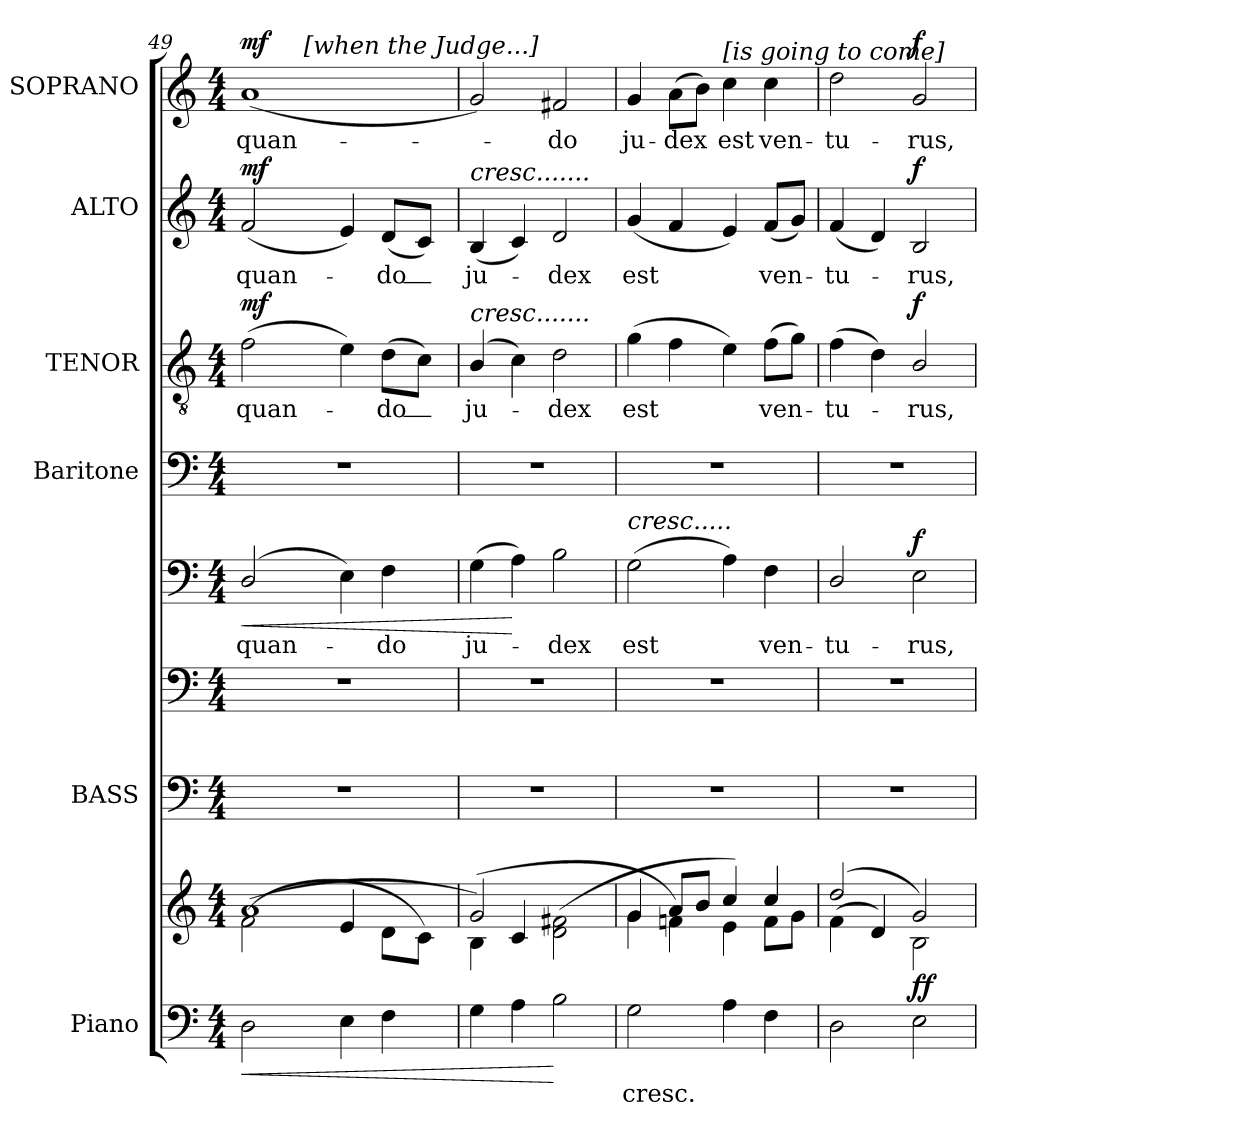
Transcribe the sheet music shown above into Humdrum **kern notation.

**kern	**text	**kern	**dynam	**kern	**kern	**kern	**text	**dynam	**kern	**kern	**text	**dynam	**kern	**text	**dynam	**kern	**text	**dynam
*part6	*part6	*part6	*part6	*part5	*part5	*part5	*part5	*part5	*part4	*part3	*part3	*part3	*part2	*part2	*part2	*part1	*part1	*part1
*staff9	*staff9	*staff8	*staff8/9	*staff7	*staff6	*staff5	*staff5	*staff5/6/7	*staff4	*staff3	*staff3	*staff3	*staff2	*staff2	*staff2	*staff1	*staff1	*staff1
*I"Piano	*	*	*	*I"BASS	*	*	*	*	*I"Baritone	*I"TENOR	*	*	*I"ALTO	*	*	*I"SOPRANO	*	*
*I'Pno.	*	*	*	*I'B.	*	*	*	*	*I'Bar.	*I'T.	*	*	*I'A.	*	*	*I'S.	*	*
*clefF4	*	*clefG2	*	*clefF4	*clefF4	*clefF4	*	*	*clefF4	*clefGv2	*	*	*clefG2	*	*	*clefG2	*	*
*	*	*	*	*	*	*	*	*	*	*ITrd7c12	*	*	*	*	*	*	*	*
*k[]	*	*k[]	*	*k[]	*k[]	*k[]	*	*	*k[]	*k[]	*	*	*k[]	*	*	*k[]	*	*
*C:	*	*C:	*	*C:	*C:	*C:	*	*	*C:	*C:	*	*	*C:	*	*	*C:	*	*
*M4/4	*	*M4/4	*	*M4/4	*M4/4	*M4/4	*	*	*M4/4	*M4/4	*	*	*M4/4	*	*	*M4/4	*	*
=49	=49	=49	=49	=49	=49	=49	=49	=49	=49	=49	=49	=49	=49	=49	=49	=49	=49	=49
!	!	!	!LO:HP:b=2	!	!	!	!	!	!	!	!	!	!	!	!	!	!	!
*	*	*^	*	*	*	*	*	*	*	*	*	*	*	*	*	*	*	*
!	!	!	!	!	!	!	!	!LO:LY:b:color=#000000	!LO:HP:b	!	!	!	!	!	!	!	!	!	!
!	!	!	!	!	!	!	!	!	!	!	!	!LO:LY:b:color=#000000	!	!	!	!	!	!	!
!	!	!	!	!	!	!	!	!	!	!	!	!	!	!	!LO:LY:b:color=#000000	!	!	!	!
!	!	!	!	!	!	!	!	!	!	!	!	!	!	!	!	!	!	!LO:LY:b:color=#000000	!
*	*	*	*	*	*	*	*	*	*	*	*	*	*	*	*	*	*^	*	*
2Di\	.	(1ai	(2fi\	<	1r	1r	(2Di/	quan-	<	1r	(2Fi\	quan-	mf	(2fi/	quan-	mf	(1ai	4ryy	quan-	mf
.	.	.	.	.	.	.	.	.	.	.	.	.	.	.	.	.	.	32ryy	.	.
.	.	.	.	.	.	.	.	.	.	.	.	.	.	.	.	.	.	64ryy	.	.
.	.	.	.	.	.	.	.	.	.	.	.	.	.	.	.	.	.	512ryy	.	.
!	!	!	!	!	!	!	!	!	!	!	!	!	!	!	!	!	!	!LO:TX:a:i:t=[when the Judge...]	!	!
.	.	.	.	.	.	.	.	.	.	.	.	.	.	.	.	.	.	2ryy	.	.
4Ei\	.	.	4ei/	.	.	.	4Ei\)	.	.	.	4Ei\)	.	.	4ei/)	.	.	.	.	.	.
!	!	!	!	!	!	!	!	!LO:LY:b:color=#000000	!	!	!	!	!	!	!	!	!	!	!	!
!	!	!	!	!	!	!	!	!	!	!	!	!LO:LY:b:color=#000000	!	!	!	!	!	!	!	!
!	!	!	!	!	!	!	!	!	!	!	!	!	!	!	!LO:LY:b:color=#000000	!	!	!	!	!
4Fi\	.	.	8di\L	.	.	.	4Fi\	do	.	.	(8Di\L	do_	.	(8di/L	do_	.	.	.	.	.
.	.	.	.	.	.	.	.	.	.	.	.	.	.	.	.	.	.	8ryy	.	.
.	.	.	8ci\J)	.	.	.	.	.	.	.	8Ci\J)	.	.	8ci/J)	.	.	.	.	.	.
.	.	.	.	.	.	.	.	.	.	.	.	.	.	.	.	.	.	16ryy	.	.
.	.	.	.	.	.	.	.	.	.	.	.	.	.	.	.	.	.	128..ryy	.	.
*	*	*	*	*	*	*	*	*	*	*	*	*	*	*	*	*	*v	*v	*	*
=50	=50	=50	=50	=50	=50	=50	=50	=50	=50	=50	=50	=50	=50	=50	=50	=50	=50	=50	=50
*	*	*	*	*	*	*	*	*	*	*	*	*	*	*	*	*	*^	*	*
!	!	!	!	!	!	!	!	!LO:LY:b:color=#000000	!	!	!	!	!	!	!	!	!	!	!	!
*	*	*	*	*	*	*	*	*	*	*	*	*	*	*	*	*	*v	*v	*	*
*	*	*	*	*	*	*	*	*	*	*	*	*	*	*	*	*	*^	*	*
!	!	!	!	!	!	!	!	!	!	!	!	!LO:LY:b:color=#000000	!	!	!	!	!	!	!	!
*	*	*	*	*	*	*	*	*	*	*	*	*	*	*	*	*	*v	*v	*	*
*	*	*	*	*	*	*	*	*	*	*	*	*	*	*	*	*	*^	*	*
!	!	!	!	!	!	!	!	!	!	!	!	!	!	!	!	!	!LO:TX:a:i:t=cresc.......	!	!	!
!	!	!	!	!	!	!	!	!	!	!	!	!	!	!LO:TX:a:i:t=cresc.......	!	!	!	!	!	!
!	!	!	!	!	!	!	!	!	!	!	!LO:TX:a:i:t=cresc.......	!	!	!	!	!	!	!	!	!
!	!	!	!	!	!	!	!	!	!	!	!	!	!	!	!LO:LY:b:color=#000000	!	!	!	!	!
*	*	*	*	*	*	*	*	*	*	*	*	*	*	*	*	*	*v	*v	*	*
4Gi\	.	2gi/)	(4Bi\	.	1r	1r	(4Gi\	ju-	.	1r	(4BBi/	ju-	.	(4Bi/	ju-	.	2gi/)	.	.
4Ai\	.	.	4ci/	.	.	.	4Ai\)	.	[	.	4Ci\)	.	.	4ci/)	.	.	.	.	.
!	!	!	!	!	!	!	!	!LO:LY:b:color=#000000	!	!	!	!	!	!	!	!	!	!	!
!	!	!	!	!	!	!	!	!	!	!	!	!LO:LY:b:color=#000000	!	!	!	!	!	!	!
!	!	!	!	!	!	!	!	!	!	!	!	!	!	!	!LO:LY:b:color=#000000	!	!	!	!
!	!	!	!	!	!	!	!	!	!	!	!	!	!	!	!	!	!	!LO:LY:b:color=#000000	!
2Bi\	.	(2di\ 2f#Xi	2ryy	[	.	.	2Bi\	dex	.	.	2Di\	dex	.	2di/	dex	.	2f#Xi/	do	.
!!LO:PB:g=z
=51	=51	=51	=51	=51	=51	=51	=51	=51	=51	=51	=51	=51	=51	=51	=51	=51	=51	=51	=51
!	!LO:LY:b:color=#000000	!	!	!	!	!	!	!	!	!	!	!	!	!	!	!	!	!	!
!	!	!	!	!	!	!	!	!LO:LY:b:color=#000000	!	!	!	!	!	!	!	!	!	!	!
!	!	!	!	!	!	!	!	!	!	!	!	!LO:LY:b:color=#000000	!	!	!	!	!	!	!
!	!	!	!	!	!	!	!	!	!	!	!	!	!	!	!LO:LY:b:color=#000000	!	!	!	!
!	!	!	!	!	!	!	!LO:TX:a:i:t=cresc.....	!	!	!	!	!	!	!	!	!	!	!	!
!	!	!	!	!	!	!	!	!	!	!	!	!	!	!	!	!	!	!LO:LY:b:color=#000000	!
2Gi\	cresc.	4gi/	4gi\	.	1r	1r	(2Gi\	est	.	1r	(4Gi\	est	.	(4gi/	est	.	4gi/	ju-	.
!	!	!	!	!	!	!	!	!	!	!	!	!	!	!	!	!	!	!LO:LY:b:color=#000000	!
.	.	8ai/L	4fni\)	.	.	.	.	.	.	.	4Fi\	.	.	4fi/	.	.	(8ai\L	dex	.
.	.	8bi/J	.	.	.	.	.	.	.	.	.	.	.	.	.	.	8bi\J)	.	.
!	!	!	!	!	!	!	!	!	!	!	!	!	!	!	!	!	!LO:TX:a:i:t=[is going to come]	!	!
!	!	!	!	!	!	!	!	!	!	!	!	!	!	!	!	!	!	!LO:LY:b:color=#000000	!
4Ai\	.	4cci/)	4ei\	.	.	.	4Ai\)	.	.	.	4Ei\)	.	.	4ei/)	.	.	4cci\	est	.
!	!	!	!	!	!	!	!	!LO:LY:b:color=#000000	!	!	!	!	!	!	!	!	!	!	!
!	!	!	!	!	!	!	!	!	!	!	!	!LO:LY:b:color=#000000	!	!	!	!	!	!	!
!	!	!	!	!	!	!	!	!	!	!	!	!	!	!	!LO:LY:b:color=#000000	!	!	!	!
!	!	!	!	!	!	!	!	!	!	!	!	!	!	!	!	!	!	!LO:LY:b:color=#000000	!
4Fi\	.	4cci/	8fi\L	.	.	.	4Fi\	ven-	.	.	(8Fi\L	ven-	.	(8fi/L	ven-	.	4cci\	ven-	.
.	.	.	8gi\J	.	.	.	.	.	.	.	8Gi\J)	.	.	8gi/J)	.	.	.	.	.
=52	=52	=52	=52	=52	=52	=52	=52	=52	=52	=52	=52	=52	=52	=52	=52	=52	=52	=52	=52
!	!	!	!	!	!	!	!	!LO:LY:b:color=#000000	!	!	!	!	!	!	!	!	!	!	!
!	!	!	!	!	!	!	!	!	!	!	!	!LO:LY:b:color=#000000	!	!	!	!	!	!	!
!	!	!	!	!	!	!	!	!	!	!	!	!	!	!	!LO:LY:b:color=#000000	!	!	!	!
!	!	!	!	!	!	!	!	!	!	!	!	!	!	!	!	!	!	!LO:LY:b:color=#000000	!
2Di\	.	(2ddi/	(4fi\	.	1r	1r	2Di/	tu-	.	1r	(4Fi\	tu-	.	(4fi/	tu-	.	2ddi\	tu-	.
.	.	.	4di/)	.	.	.	.	.	.	.	4Di\)	.	.	4di/)	.	.	.	.	.
!	!	!	!	!	!	!	!	!LO:LY:b:color=#000000	!	!	!	!	!	!	!	!	!	!	!
!	!	!	!	!	!	!	!	!	!	!	!	!LO:LY:b:color=#000000	!	!	!	!	!	!	!
!	!	!	!	!	!	!	!	!	!	!	!	!	!	!	!LO:LY:b:color=#000000	!	!	!	!
!	!	!	!	!	!	!	!	!	!	!	!	!	!	!	!	!	!	!LO:LY:b:color=#000000	!
2Ei\	.	2gi/)	2Bi\	f f	.	.	2Ei\	rus,	f	.	2BBi/	rus,	f	2Bi/	rus,	f	2gi/	rus,	f
*	*	*v	*v	*	*	*	*	*	*	*	*	*	*	*	*	*	*	*	*
=	=	=	=	=	=	=	=	=	=	=	=	=	=	=	=	=	=	=
*-	*-	*-	*-	*-	*-	*-	*-	*-	*-	*-	*-	*-	*-	*-	*-	*-	*-	*-
